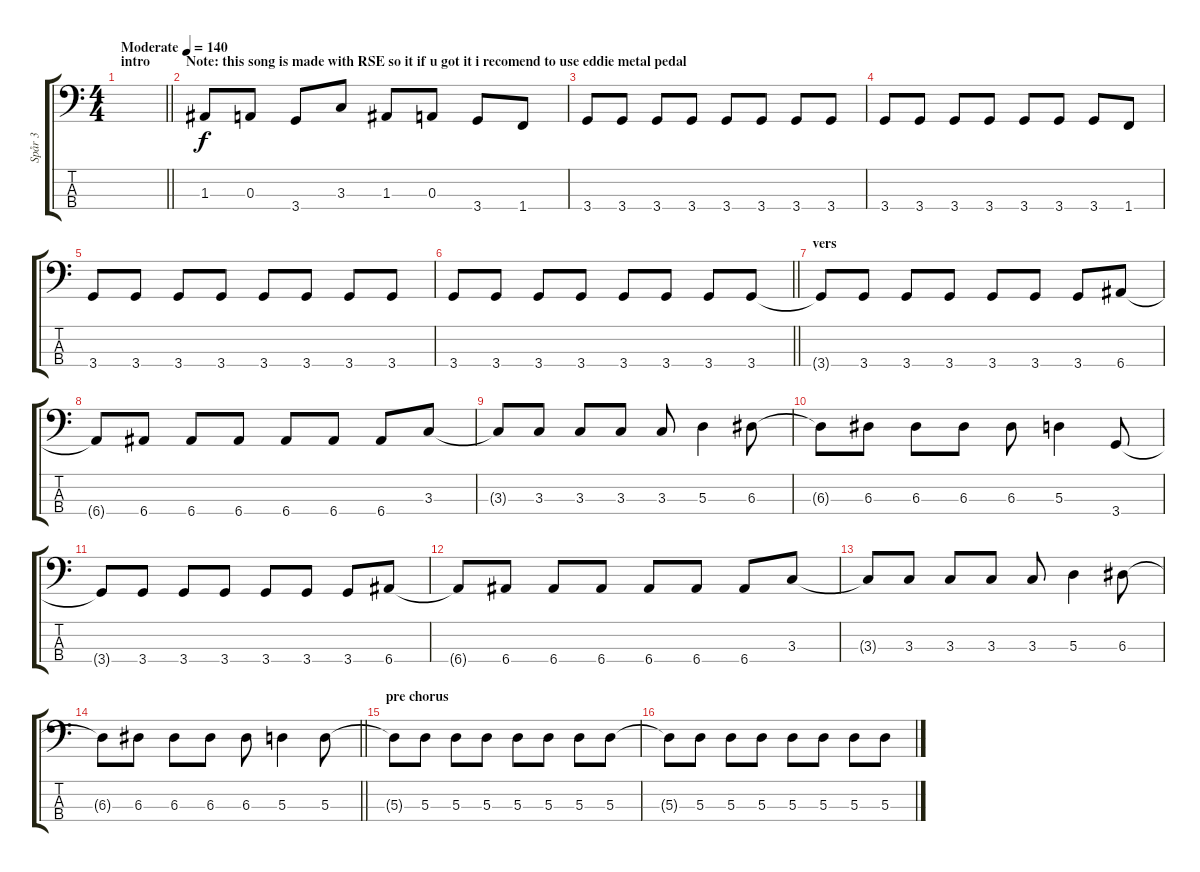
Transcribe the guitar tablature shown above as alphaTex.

\track ("Spår 3" "Spår 3") {instrument electricbassfinger}
\staff {score tabs}
\tuning (G2 D2 A1 E1) {hide}
\ts (4 4)
\section ("" "intro")
\tempo (140 "Moderate")
\clef f4
\barLineRight lightlight
\ks c
|
\section ("" "Note: this song is made with RSE so it if u got it i recomend to use eddie metal pedal")
1.3.8 0.3.8 3.4.8 3.3.8 1.3.8 0.3.8 3.4.8 1.4.8 |
3.4.8 3.4.8 3.4.8 3.4.8 3.4.8 3.4.8 3.4.8 3.4.8 |
3.4.8 3.4.8 3.4.8 3.4.8 3.4.8 3.4.8 3.4.8 1.4.8 |
3.4.8 3.4.8 3.4.8 3.4.8 3.4.8 3.4.8 3.4.8 3.4.8 |
\barLineRight lightlight
3.4.8 3.4.8 3.4.8 3.4.8 3.4.8 3.4.8 3.4.8 3.4.8 |
\section ("" "vers")
3.4{t}.8 3.4.8 3.4.8 3.4.8 3.4.8 3.4.8 3.4.8 6.4.8 |
6.4{t}.8 6.4.8 6.4.8 6.4.8 6.4.8 6.4.8 6.4.8 3.3.8 |
3.3{t}.8 3.3.8 3.3.8 3.3.8 3.3.8 5.3.4 6.3.8 |
6.3{t}.8 6.3.8 6.3.8 6.3.8 6.3.8 5.3.4 3.4.8 |
3.4{t}.8 3.4.8 3.4.8 3.4.8 3.4.8 3.4.8 3.4.8 6.4.8 |
6.4{t}.8 6.4.8 6.4.8 6.4.8 6.4.8 6.4.8 6.4.8 3.3.8 |
3.3{t}.8 3.3.8 3.3.8 3.3.8 3.3.8 5.3.4 6.3.8 |
\barLineRight lightlight
6.3{t}.8 6.3.8 6.3.8 6.3.8 6.3.8 5.3.4 5.3.8 |
\section ("" "pre chorus")
5.3{t}.8 5.3.8 5.3.8 5.3.8 5.3.8 5.3.8 5.3.8 5.3.8 |
5.3{t}.8 5.3.8 5.3.8 5.3.8 5.3.8 5.3.8 5.3.8 5.3.8
